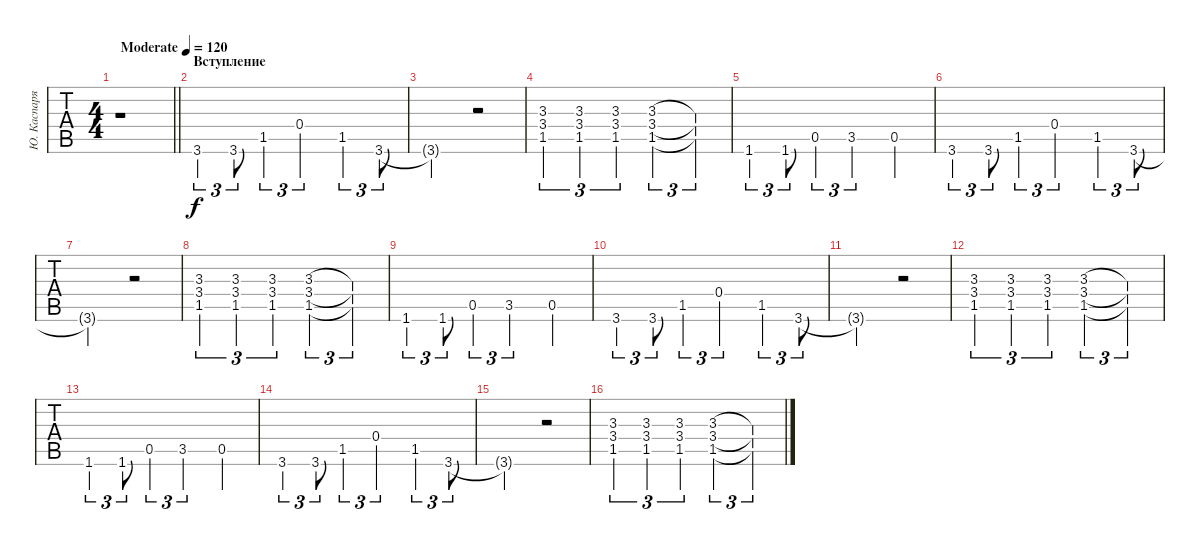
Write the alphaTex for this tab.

\track ("Ю. Каспарян" "Ю. Каспаря") {instrument overdrivenguitar}
\staff {tabs}
\tuning (E4 B3 G3 D3 A2 E2) {hide}
\ts (4 4)
\tempo (120 "Moderate")
\clef g2
\barLineRight lightlight
\ks c
r.1{dy f instrument overdrivenguitar} |
\section ("" "Вступление")
3.6.4{tu (3 2)} 3.6.8{tu (3 2)} 1.5.4{tu (3 2)} 0.4.2{tu (3 2)} 1.5.4{tu (3 2)} 3.6.8{tu (3 2)} |
3.6{t}.2 r.2 |
(3.3 3.4 1.5).4{tu (3 2)} (3.3 3.4 1.5).4{tu (3 2)} (3.3 3.4 1.5).4{tu (3 2)} (3.3 3.4 1.5).2{tu (3 2)} (3.3{t} 3.4{t} 1.5{t}).4{tu (3 2)} |
1.6.4{tu (3 2)} 1.6.8{tu (3 2)} 0.5.4{tu (3 2)} 3.5.2{tu (3 2)} 0.5.4 |
3.6.4{tu (3 2)} 3.6.8{tu (3 2)} 1.5.4{tu (3 2)} 0.4.2{tu (3 2)} 1.5.4{tu (3 2)} 3.6.8{tu (3 2)} |
3.6{t}.2 r.2 |
(3.3 3.4 1.5).4{tu (3 2)} (3.3 3.4 1.5).4{tu (3 2)} (3.3 3.4 1.5).4{tu (3 2)} (3.3 3.4 1.5).2{tu (3 2)} (3.3{t} 3.4{t} 1.5{t}).4{tu (3 2)} |
1.6.4{tu (3 2)} 1.6.8{tu (3 2)} 0.5.4{tu (3 2)} 3.5.2{tu (3 2)} 0.5.4 |
3.6.4{tu (3 2)} 3.6.8{tu (3 2)} 1.5.4{tu (3 2)} 0.4.2{tu (3 2)} 1.5.4{tu (3 2)} 3.6.8{tu (3 2)} |
3.6{t}.2 r.2 |
(3.3 3.4 1.5).4{tu (3 2)} (3.3 3.4 1.5).4{tu (3 2)} (3.3 3.4 1.5).4{tu (3 2)} (3.3 3.4 1.5).2{tu (3 2)} (3.3{t} 3.4{t} 1.5{t}).4{tu (3 2)} |
1.6.4{tu (3 2)} 1.6.8{tu (3 2)} 0.5.4{tu (3 2)} 3.5.2{tu (3 2)} 0.5.4 |
3.6.4{tu (3 2)} 3.6.8{tu (3 2)} 1.5.4{tu (3 2)} 0.4.2{tu (3 2)} 1.5.4{tu (3 2)} 3.6.8{tu (3 2)} |
3.6{t}.2 r.2 |
(3.3 3.4 1.5).4{tu (3 2)} (3.3 3.4 1.5).4{tu (3 2)} (3.3 3.4 1.5).4{tu (3 2)} (3.3 3.4 1.5).2{tu (3 2)} (3.3{t} 3.4{t} 1.5{t}).4{tu (3 2)}
